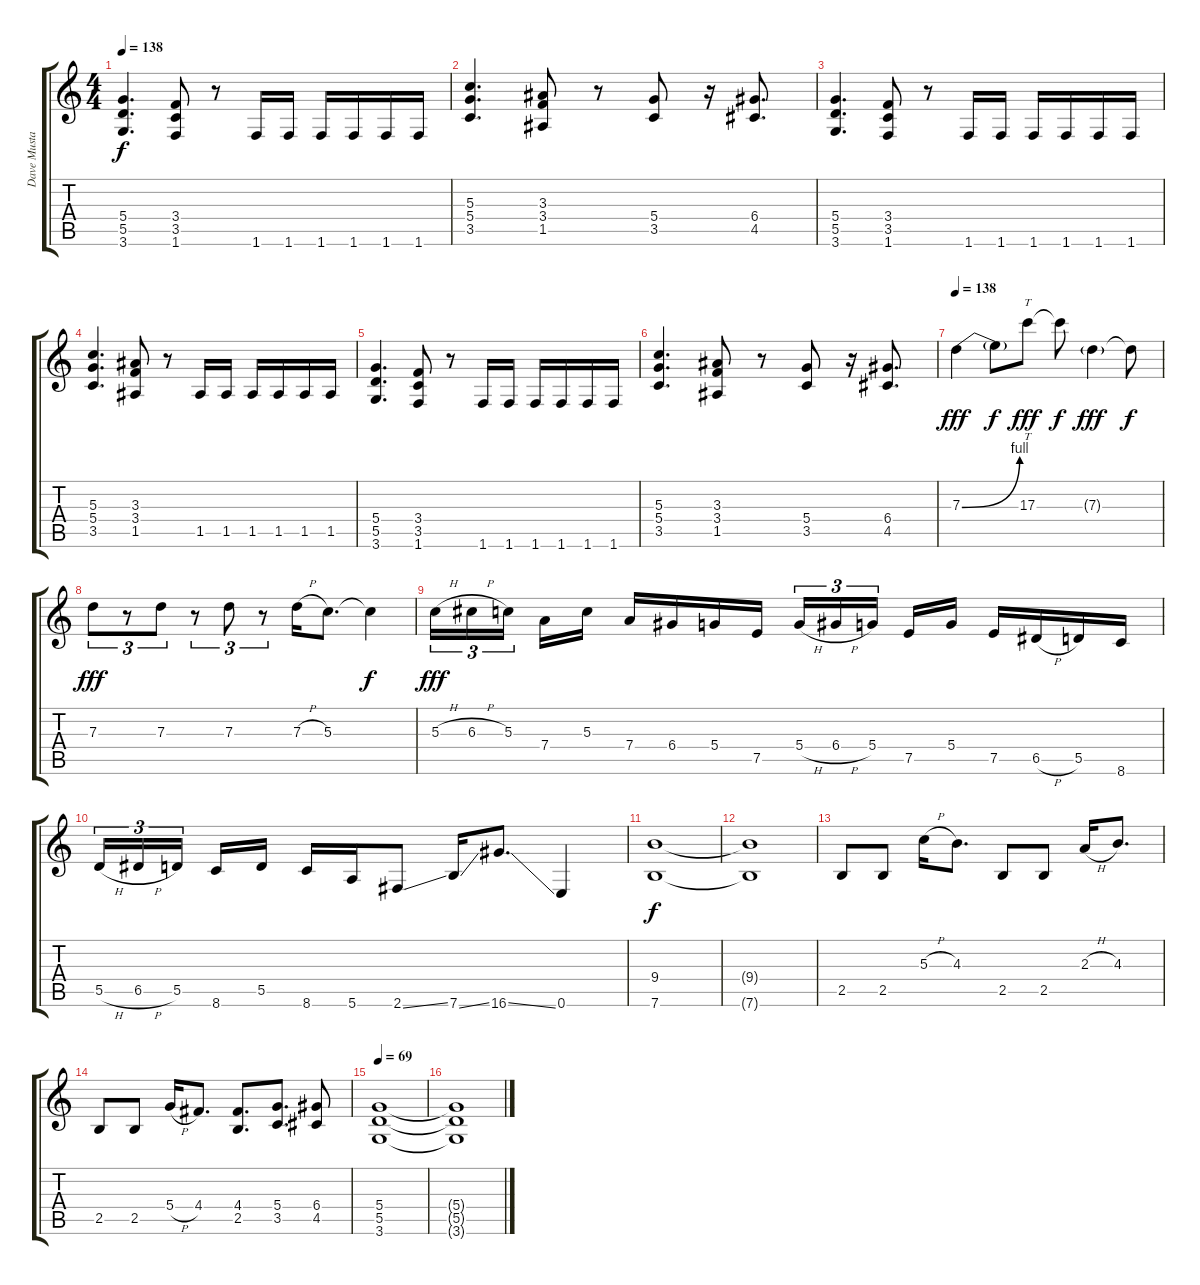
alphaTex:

\track ("Dave Mustaine Distorsion" "Dave Musta") {instrument distortionguitar}
\staff {score tabs}
\tuning (E4 B3 G3 D3 A2 E2) {hide}
\ts (4 4)
\tempo 138
\clef g2
\ks c
(5.4 5.5 3.6).4{d dy f} (3.4 3.5 1.6).8 r.8 1.6.16 1.6.16 1.6.16 1.6.16 1.6.16 1.6.16 |
(5.3 5.4 3.5).4{d} (3.3 3.4 1.5).8 r.8 (5.4 3.5).8 r.16 (6.4 4.5).8{d} |
(5.4 5.5 3.6).4{d} (3.4 3.5 1.6).8 r.8 1.6.16 1.6.16 1.6.16 1.6.16 1.6.16 1.6.16 |
(5.3 5.4 3.5).4{d} (3.3 3.4 1.5).8 r.8 1.5.16 1.5.16 1.5.16 1.5.16 1.5.16 1.5.16 |
(5.4 5.5 3.6).4{d} (3.4 3.5 1.6).8 r.8 1.6.16 1.6.16 1.6.16 1.6.16 1.6.16 1.6.16 |
(5.3 5.4 3.5).4{d} (3.3 3.4 1.5).8 r.8 (5.4 3.5).8 r.16 (6.4 4.5).8{d} |
\tempo 138
7.3{be (bend 0 0 60 4)}.4{dy fff} 7.3{t}.8{dy f} 17.3.8{tt dy fff} 17.3{t}.8{dy f} 7.3{g}.4{dy fff} 7.3{t}.8{dy f} |
7.3.8{tu (3 2) dy fff} r.8{tu (3 2)} 7.3.8{tu (3 2)} r.8{tu (3 2)} 7.3.8{tu (3 2)} r.8{tu (3 2)} 7.3{h}.16 5.3.8{d} 5.3{t}.4{dy f} |
5.3{h}.16{tu (3 2) dy fff} 6.3{h}.16{tu (3 2)} 5.3.16{tu (3 2)} 7.4.16 5.3.16 7.4.16 6.4.16 5.4.16 7.5.16 5.4{h}.16{tu (3 2)} 6.4{h}.16{tu (3 2)} 5.4.16{tu (3 2)} 7.5.16 5.4.16 7.5.16 6.5{h}.16 5.5.16 8.6.16 |
5.5{h}.16{tu (3 2)} 6.5{h}.16{tu (3 2)} 5.5.16{tu (3 2)} 8.6.16 5.5.16 8.6.16 5.6.16 2.6{ss}.8 7.6{ss}.16 16.6{ss}.8{d} 0.6.4 |
(9.4 7.6).1{dy f} |
(9.4{t} 7.6{t}).1 |
2.5.8 2.5.8 5.3{h}.16 4.3.8{d} 2.5.8 2.5.8 2.3{h}.16 4.3.8{d} |
2.5.8 2.5.8 5.4{h}.16 4.4.8{d} (4.4 2.5).8{d} (5.4 3.5).8{d} (6.4 4.5).8 |
\tempo 69
(5.4 5.5 3.6).1 |
(5.4{t} 5.5{t} 3.6{t}).1
